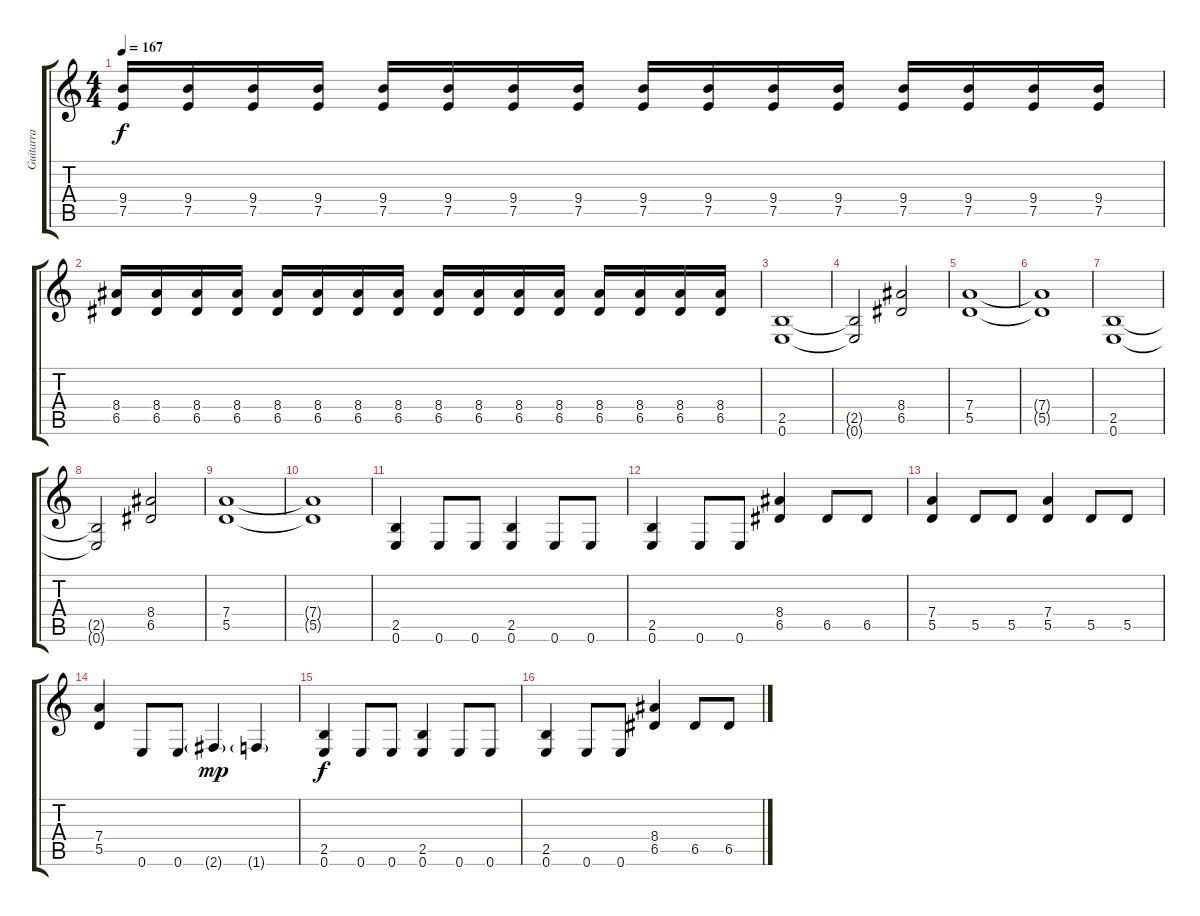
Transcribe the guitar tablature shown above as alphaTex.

\track ("Guitarra" "Guitarra") {instrument distortionguitar}
\staff {score tabs}
\tuning (E4 B3 G3 D3 A2 E2) {hide}
\ts (4 4)
\tempo 167
\clef g2
\ks c
(9.4 7.5).16{dy f} (9.4 7.5).16 (9.4 7.5).16 (9.4 7.5).16 (9.4 7.5).16 (9.4 7.5).16 (9.4 7.5).16 (9.4 7.5).16 (9.4 7.5).16 (9.4 7.5).16 (9.4 7.5).16 (9.4 7.5).16 (9.4 7.5).16 (9.4 7.5).16 (9.4 7.5).16 (9.4 7.5).16 |
(8.4 6.5).16 (8.4 6.5).16 (8.4 6.5).16 (8.4 6.5).16 (8.4 6.5).16 (8.4 6.5).16 (8.4 6.5).16 (8.4 6.5).16 (8.4 6.5).16 (8.4 6.5).16 (8.4 6.5).16 (8.4 6.5).16 (8.4 6.5).16 (8.4 6.5).16 (8.4 6.5).16 (8.4 6.5).16 |
(2.5 0.6).1 |
(2.5{t} 0.6{t}).2 (8.4 6.5).2 |
(7.4 5.5).1 |
(7.4{t} 5.5{t}).1 |
(2.5 0.6).1 |
(2.5{t} 0.6{t}).2 (8.4 6.5).2 |
(7.4 5.5).1 |
(7.4{t} 5.5{t}).1 |
(2.5 0.6).4 0.6.8 0.6.8 (2.5 0.6).4 0.6.8 0.6.8 |
(2.5 0.6).4 0.6.8 0.6.8 (8.4 6.5).4 6.5.8 6.5.8 |
(7.4 5.5).4 5.5.8 5.5.8 (7.4 5.5).4 5.5.8 5.5.8 |
(7.4 5.5).4 0.6.8 0.6.8 2.6{g}.4{dy mp} 1.6{g}.4 |
(2.5 0.6).4{dy f} 0.6.8 0.6.8 (2.5 0.6).4 0.6.8 0.6.8 |
(2.5 0.6).4 0.6.8 0.6.8 (8.4 6.5).4 6.5.8 6.5.8
